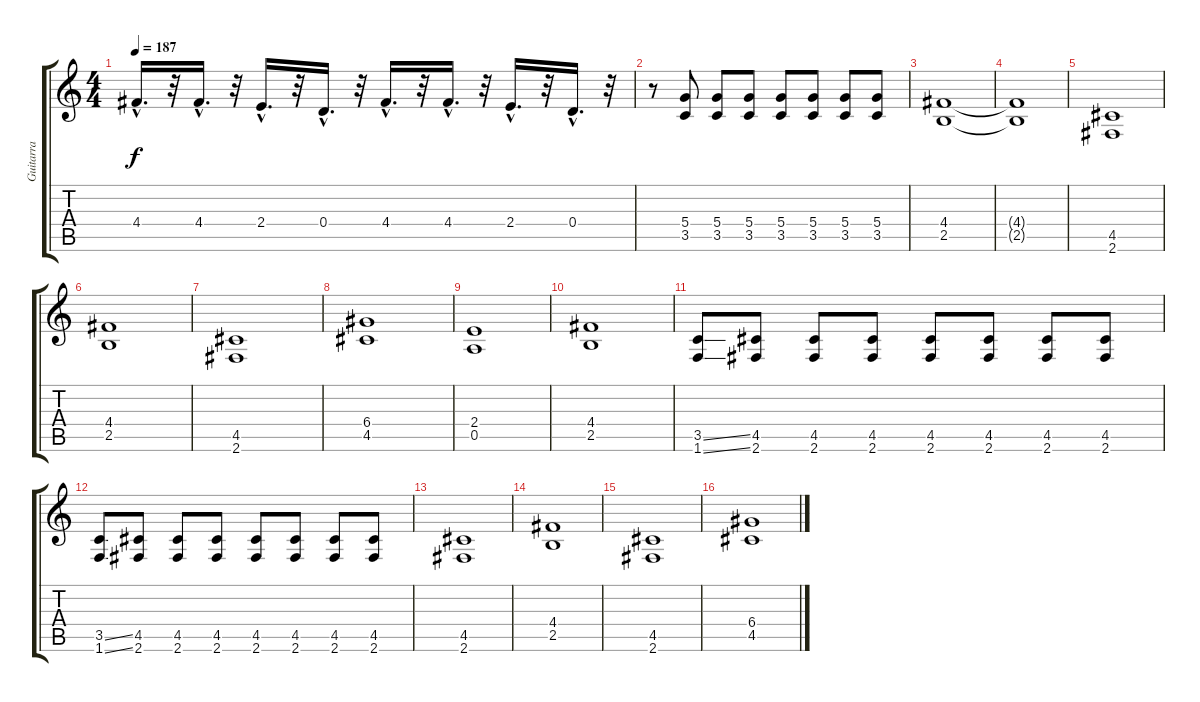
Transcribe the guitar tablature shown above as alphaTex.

\track ("Guitarra" "Guitarra") {instrument distortionguitar}
\staff {score tabs}
\tuning (E4 B3 G3 D3 A2 E2) {hide}
\ts (4 4)
\tempo 187
\clef g2
\ks c
4.4{hac}.16{d dy f} r.32 4.4{hac}.16{d} r.32 2.4{hac}.16{d} r.32 0.4{hac}.16{d} r.32 4.4{hac}.16{d} r.32 4.4{hac}.16{d} r.32 2.4{hac}.16{d} r.32 0.4{hac}.16{d} r.32 |
r.8 (5.4 3.5).8 (5.4 3.5).8 (5.4 3.5).8 (5.4 3.5).8 (5.4 3.5).8 (5.4 3.5).8 (5.4 3.5).8 |
(4.4 2.5).1 |
(4.4{t} 2.5{t}).1 |
(4.5 2.6).1 |
(4.4 2.5).1 |
(4.5 2.6).1 |
(6.4 4.5).1 |
(2.4 0.5).1 |
(4.4 2.5).1 |
(3.5{ss} 1.6{ss}).8 (4.5 2.6).8 (4.5 2.6).8 (4.5 2.6).8 (4.5 2.6).8 (4.5 2.6).8 (4.5 2.6).8 (4.5 2.6).8 |
(3.5{ss} 1.6{ss}).8 (4.5 2.6).8 (4.5 2.6).8 (4.5 2.6).8 (4.5 2.6).8 (4.5 2.6).8 (4.5 2.6).8 (4.5 2.6).8 |
(4.5 2.6).1 |
(4.4 2.5).1 |
(4.5 2.6).1 |
(6.4 4.5).1
